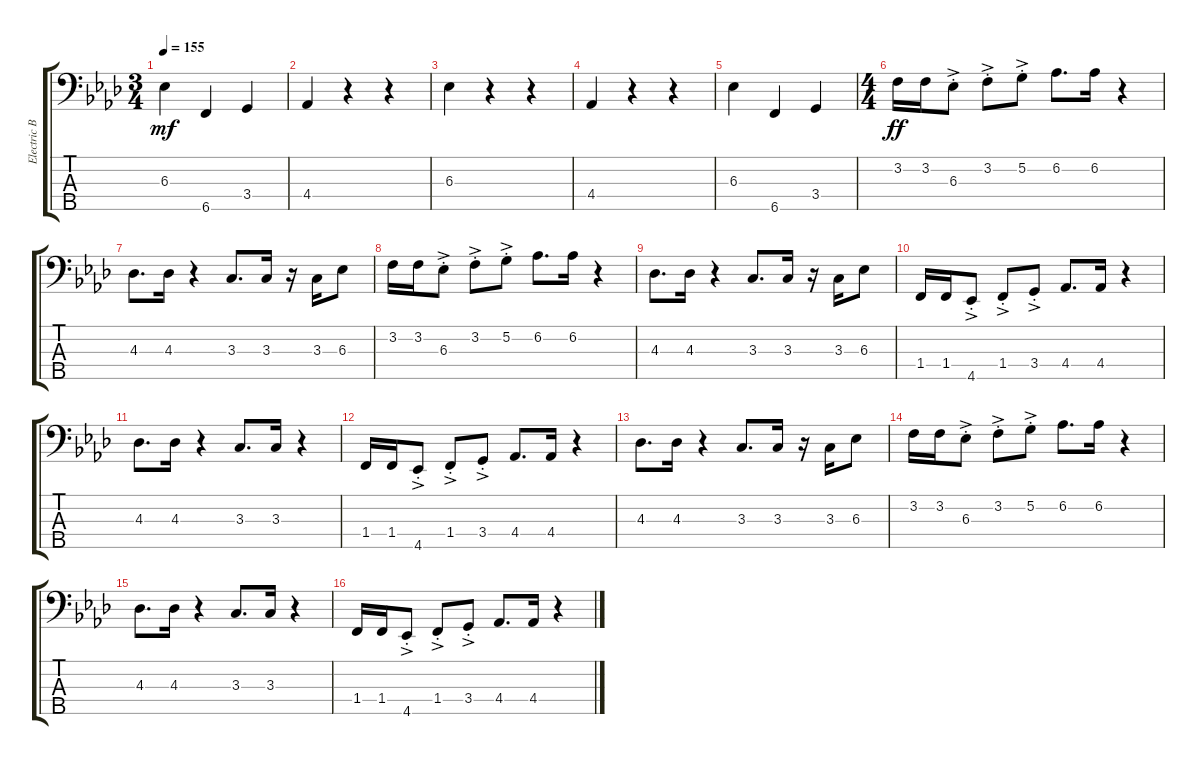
\track ("Electric Bass" "Electric B") {instrument slapbass1}
\staff {score tabs}
\tuning (G2 D2 A1 E1 B0) {hide}
\ts (3 4)
\tempo 155
\clef f4
\ks ab
6.3.4{dy mf} 6.5.4 3.4.4 |
4.4.4 r.4 r.4 |
6.3.4 r.4 r.4 |
4.4.4 r.4 r.4 |
6.3.4 6.5.4 3.4.4 |
\ts (4 4)
3.2.16{dy ff} 3.2.16 6.3{ac st}.8 3.2{ac st}.8 5.2{ac st}.8 6.2.8{d} 6.2.16 r.4 |
4.3.8{d} 4.3.16 r.4 3.3.8{d} 3.3.16 r.16 3.3.16 6.3.8 |
3.2.16 3.2.16 6.3{ac st}.8 3.2{ac st}.8 5.2{ac st}.8 6.2.8{d} 6.2.16 r.4 |
4.3.8{d} 4.3.16 r.4 3.3.8{d} 3.3.16 r.16 3.3.16 6.3.8 |
1.4.16 1.4.16 4.5{ac st}.8 1.4{ac st}.8 3.4{ac st}.8 4.4.8{d} 4.4.16 r.4 |
4.3.8{d} 4.3.16 r.4 3.3.8{d} 3.3.16 r.4 |
1.4.16 1.4.16 4.5{ac st}.8 1.4{ac st}.8 3.4{ac st}.8 4.4.8{d} 4.4.16 r.4 |
4.3.8{d} 4.3.16 r.4 3.3.8{d} 3.3.16 r.16 3.3.16 6.3.8 |
3.2.16 3.2.16 6.3{ac st}.8 3.2{ac st}.8 5.2{ac st}.8 6.2.8{d} 6.2.16 r.4 |
4.3.8{d} 4.3.16 r.4 3.3.8{d} 3.3.16 r.4 |
1.4.16 1.4.16 4.5{ac st}.8 1.4{ac st}.8 3.4{ac st}.8 4.4.8{d} 4.4.16 r.4
